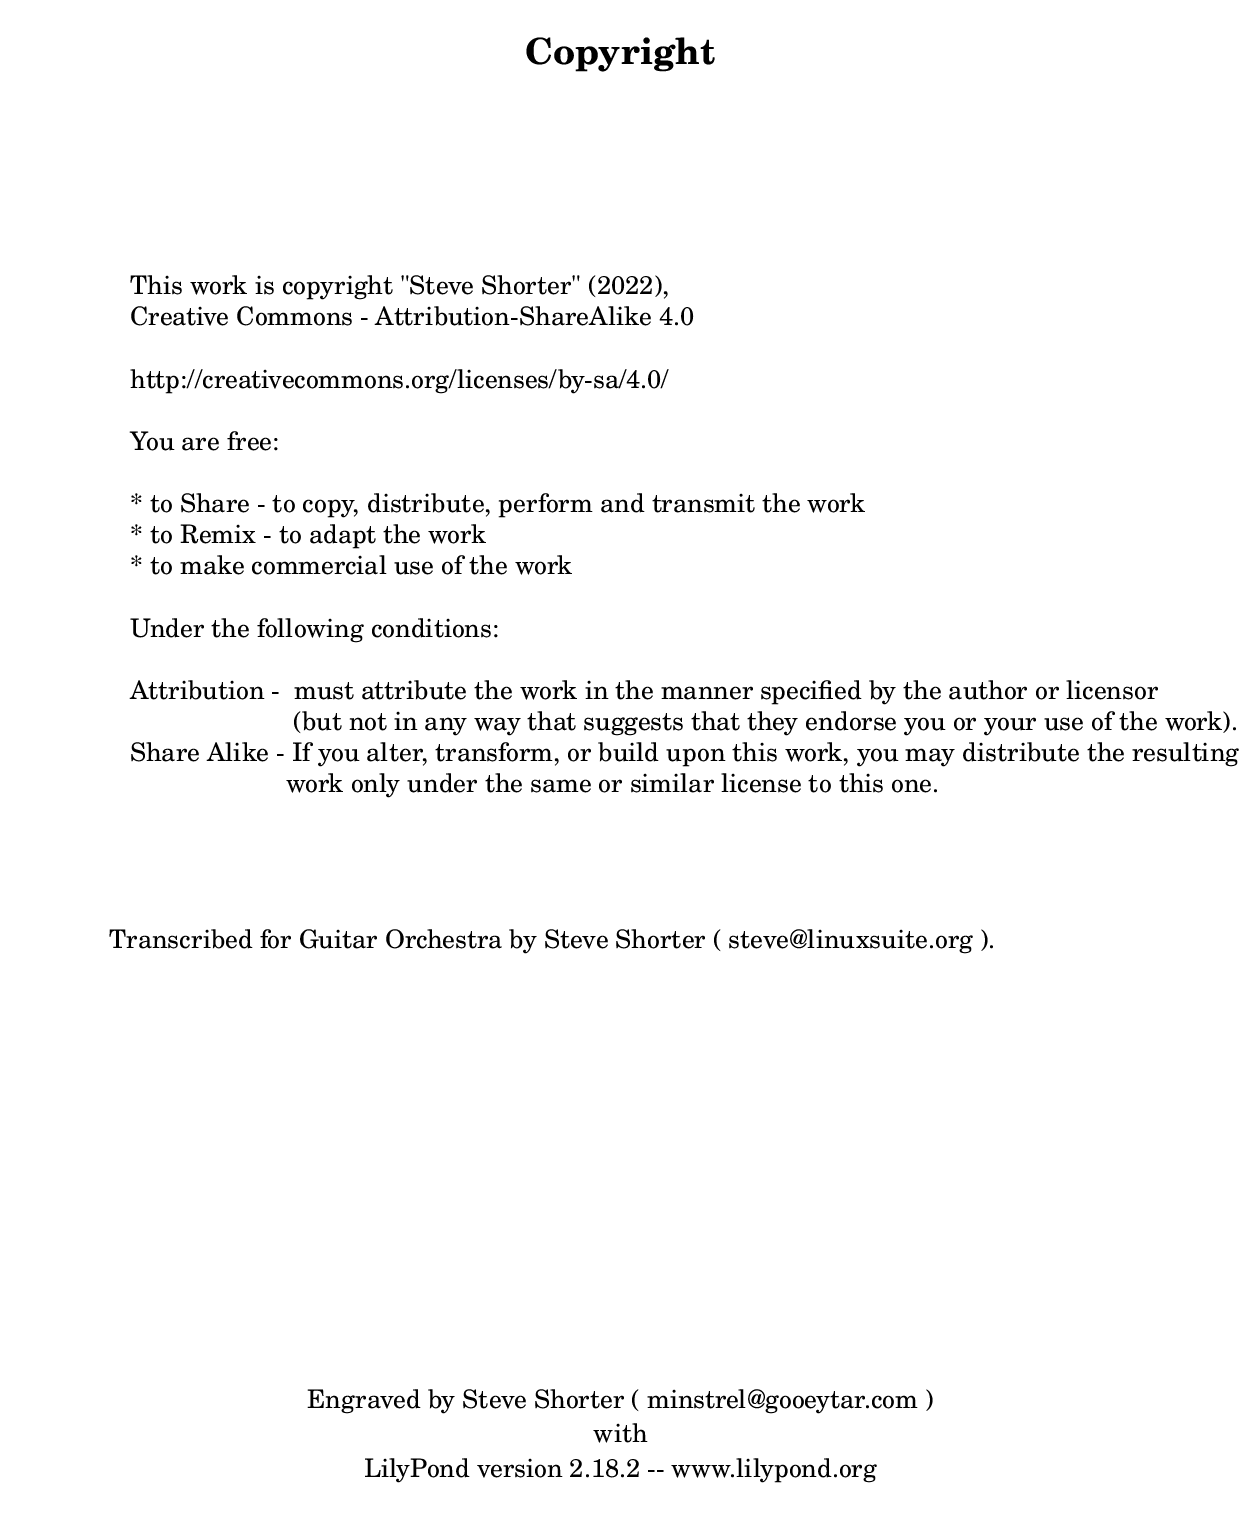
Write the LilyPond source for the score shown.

\version "2.18.2"

\bookpart {

    \paper { print-page-number = ##t }

    \header { title = "Copyright" }

    \tocItem \markup { Copyright }

    \markup { \column { 
	" "
	" "
	" "
	\fontsize #1 {
	" "
	" "
	" "
	" "
	"          This work is copyright \"Steve Shorter\" (2022),"
        "          Creative Commons - Attribution-ShareAlike 4.0 "
	" "
	"          http://creativecommons.org/licenses/by-sa/4.0/"
	" "
	"          You are free:"
	" "
	"          * to Share - to copy, distribute, perform and transmit the work"
	"          * to Remix - to adapt the work"
	"          * to make commercial use of the work"
	" "
	"          Under the following conditions:"
	" "
	"          Attribution -  must attribute the work in the manner specified by the author or licensor"
        "                                 (but not in any way that suggests that they endorse you or your use of the work)."
	"          Share Alike - If you alter, transform, or build upon this work, you may distribute the resulting"
        "                                work only under the same or similar license to this one."
	" "
	" "
	" "
	" "
	"       Transcribed for Guitar Orchestra by Steve Shorter ( steve@linuxsuite.org )."
	" "
	" "
	" "
	" "
	" "
	" "
	" "
	" "
	" "
	" "
	" "
	" "
	" "
	" "
	}
       }
    }
    \markup { \fill-line { \fontsize #1 "Engraved by Steve Shorter ( minstrel@gooeytar.com )" } }
    \markup { \fill-line { \fontsize #1 " " } }
    \markup { \fill-line { \fontsize #1 "with" } }
    \markup { \fill-line { \fontsize #1 " " } }
    \markup { \fill-line { \fontsize #1 "LilyPond version 2.18.2 -- www.lilypond.org" } }

}
